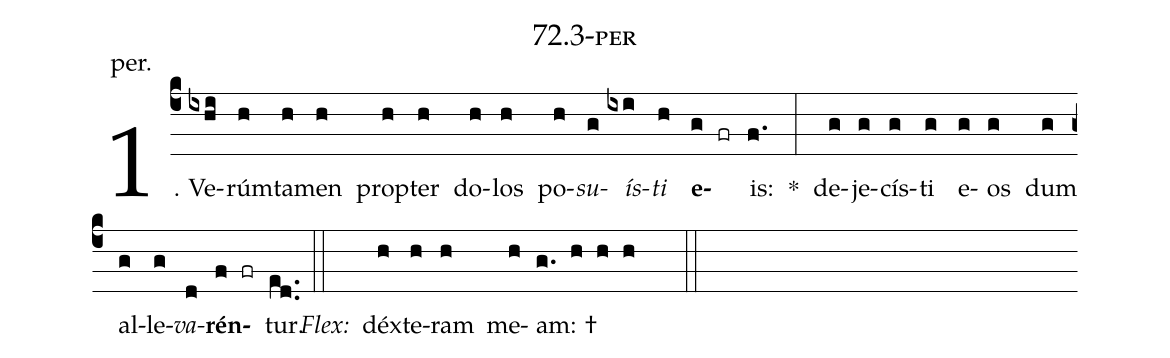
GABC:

name: 72.3-per;
annotation: per.;
%%
(c4)1. Ve(ixhi)rúm(h)ta(h)men(h) prop(h)ter(h) do(h)los(h) po(h)<i>su</i>(g)<i>ís</i>(ixi)<i>ti</i>(h) <b>e</b>(g fr)is:(f.) *(:) de(g)je(g)cís(g)ti(g) e(g)os(g) dum(g) al(g)le(g)<i>va</i>(d)<b>rén</b>(f fr)tur.(ed..) (::)
<i>Flex:</i>()  déx(h)te(h)ram(h) me(h)am: †(g. h h h  ::)

%E(g) u(g) o(g) u(d) a(f) e.(ed..) (::)
